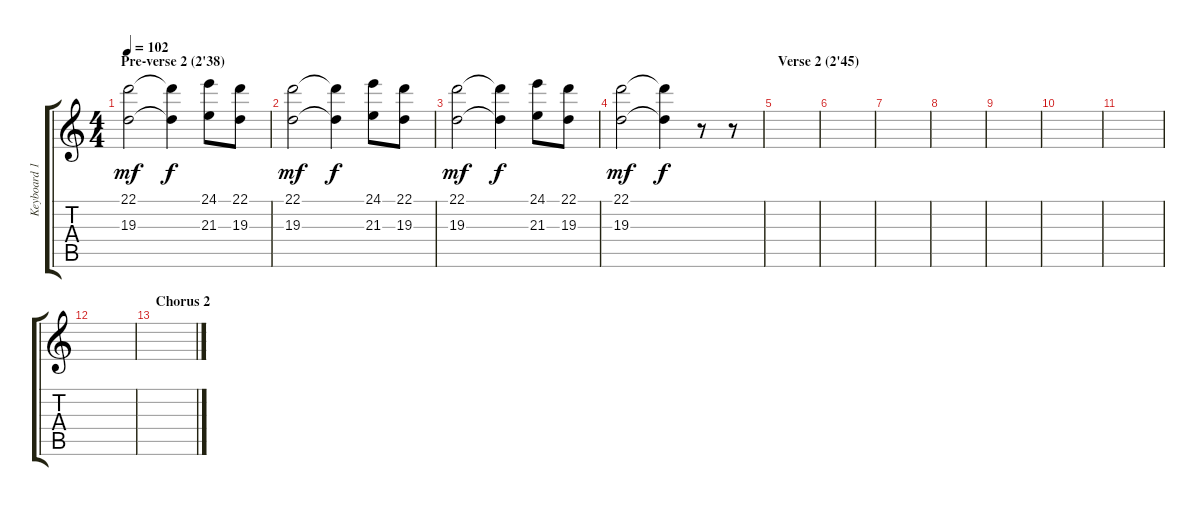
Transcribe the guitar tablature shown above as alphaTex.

\track ("Keyboard 1" "Keyboard 1") {instrument electricpiano2}
\staff {score tabs}
\tuning (E4 B3 G3 D3 A2 E2) {hide}
\ts (4 4)
\section ("" "Pre-verse 2 (2'38)")
\tempo 102
\clef g2
\ks c
(22.1 19.3).2{dy mf} (22.1{t} 19.3{t}).4{dy f} (24.1 21.3).8 (22.1 19.3).8 |
(22.1 19.3).2{dy mf} (22.1{t} 19.3{t}).4{dy f} (24.1 21.3).8 (22.1 19.3).8 |
(22.1 19.3).2{dy mf} (22.1{t} 19.3{t}).4{dy f} (24.1 21.3).8 (22.1 19.3).8 |
(22.1 19.3).2{dy mf} (22.1{t} 19.3{t}).4{dy f} r.8 r.8 |
\section ("" "Verse 2 (2'45)")
|
|
|
|
|
|
|
|
\section ("" "Chorus 2")
